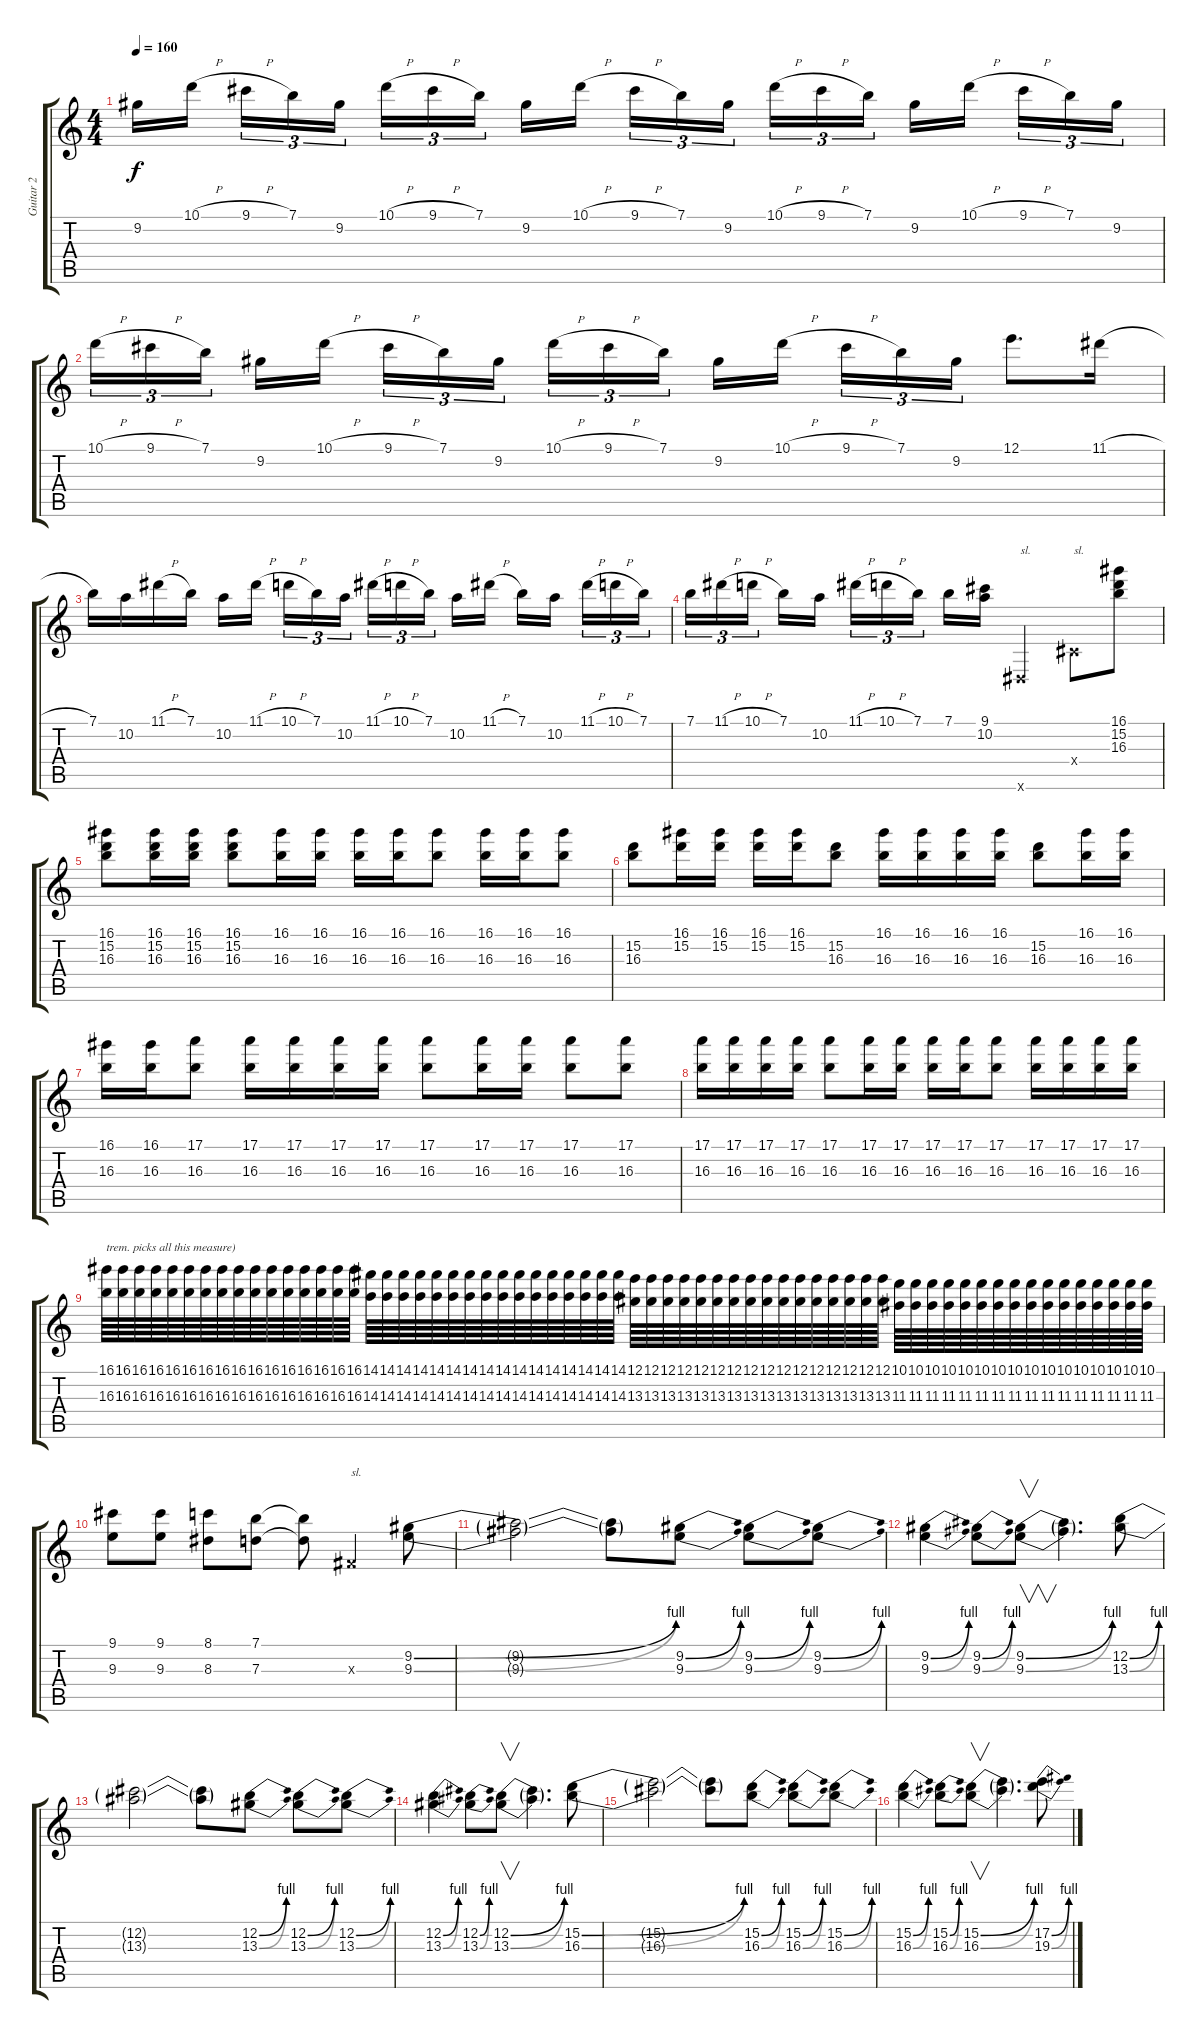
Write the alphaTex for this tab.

\track ("Guitar 2" "Guitar 2") {instrument distortionguitar}
\staff {score tabs}
\tuning (E4 B3 G3 D3 A2 E2) {hide}
\ts (4 4)
\tempo 160
\clef g2
\ks c
9.2.16{dy f} 10.1{h}.16 9.1{h}.16{tu (3 2)} 7.1.16{tu (3 2)} 9.2.16{tu (3 2)} 10.1{h}.16{tu (3 2)} 9.1{h}.16{tu (3 2)} 7.1.16{tu (3 2)} 9.2.16 10.1{h}.16 9.1{h}.16{tu (3 2)} 7.1.16{tu (3 2)} 9.2.16{tu (3 2)} 10.1{h}.16{tu (3 2)} 9.1{h}.16{tu (3 2)} 7.1.16{tu (3 2)} 9.2.16 10.1{h}.16 9.1{h}.16{tu (3 2)} 7.1.16{tu (3 2)} 9.2.16{tu (3 2)} |
10.1{h}.16{tu (3 2)} 9.1{h}.16{tu (3 2)} 7.1.16{tu (3 2)} 9.2.16 10.1{h}.16 9.1{h}.16{tu (3 2)} 7.1.16{tu (3 2)} 9.2.16{tu (3 2)} 10.1{h}.16{tu (3 2)} 9.1{h}.16{tu (3 2)} 7.1.16{tu (3 2)} 9.2.16 10.1{h}.16 9.1{h}.16{tu (3 2)} 7.1.16{tu (3 2)} 9.2.16{tu (3 2)} 12.1.8{d} 11.1{h}.16 |
7.1.16 10.2.16 11.1{h}.16 7.1.16 10.2.16 11.1{h}.16 10.1{h}.16{tu (3 2)} 7.1.16{tu (3 2)} 10.2.16{tu (3 2)} 11.1{h}.16{tu (3 2)} 10.1{h}.16{tu (3 2)} 7.1.16{tu (3 2)} 10.2.16 11.1{h}.16 7.1.16 10.2.16 11.1{h}.16{tu (3 2)} 10.1{h}.16{tu (3 2)} 7.1.16{tu (3 2)} |
7.1.16{tu (3 2)} 11.1{h}.16{tu (3 2)} 10.1{h}.16{tu (3 2)} 7.1.16 10.2.16 11.1{h}.16{tu (3 2)} 10.1{h}.16{tu (3 2)} 7.1.16{tu (3 2)} 7.1.16 (9.1 10.2).16 -1.6{x}.4{txt "sl."} -1.4{x}.8{txt "sl."} (16.1 15.2 16.3).8 |
(16.1 15.2 16.3).8 (16.1 15.2 16.3).16 (16.1 15.2 16.3).16 (16.1 15.2 16.3).8 (16.1 16.3).16 (16.1 16.3).16 (16.1 16.3).16 (16.1 16.3).16 (16.1 16.3).8 (16.1 16.3).16 (16.1 16.3).16 (16.1 16.3).8 |
(15.2 16.3).8 (16.1 15.2).16 (16.1 15.2).16 (16.1 15.2).16 (16.1 15.2).16 (15.2 16.3).8 (16.1 16.3).16 (16.1 16.3).16 (16.1 16.3).16 (16.1 16.3).16 (15.2 16.3).8 (16.1 16.3).16 (16.1 16.3).16 |
(16.1 16.3).16 (16.1 16.3).16 (17.1 16.3).8 (17.1 16.3).16 (17.1 16.3).16 (17.1 16.3).16 (17.1 16.3).16 (17.1 16.3).8 (17.1 16.3).16 (17.1 16.3).16 (17.1 16.3).8 (17.1 16.3).8 |
(17.1 16.3).16 (17.1 16.3).16 (17.1 16.3).16 (17.1 16.3).16 (17.1 16.3).8 (17.1 16.3).16 (17.1 16.3).16 (17.1 16.3).16 (17.1 16.3).16 (17.1 16.3).8 (17.1 16.3).16 (17.1 16.3).16 (17.1 16.3).16 (17.1 16.3).16 |
(16.1 16.3).64{txt "trem. picks all this measure)"} (16.1 16.3).64 (16.1 16.3).64 (16.1 16.3).64 (16.1 16.3).64 (16.1 16.3).64 (16.1 16.3).64 (16.1 16.3).64 (16.1 16.3).64 (16.1 16.3).64 (16.1 16.3).64 (16.1 16.3).64 (16.1 16.3).64 (16.1 16.3).64 (16.1 16.3).64 (16.1 16.3).64 (14.1 14.3).64 (14.1 14.3).64 (14.1 14.3).64 (14.1 14.3).64 (14.1 14.3).64 (14.1 14.3).64 (14.1 14.3).64 (14.1 14.3).64 (14.1 14.3).64 (14.1 14.3).64 (14.1 14.3).64 (14.1 14.3).64 (14.1 14.3).64 (14.1 14.3).64 (14.1 14.3).64 (14.1 14.3).64 (12.1 13.3).64 (12.1 13.3).64 (12.1 13.3).64 (12.1 13.3).64 (12.1 13.3).64 (12.1 13.3).64 (12.1 13.3).64 (12.1 13.3).64 (12.1 13.3).64 (12.1 13.3).64 (12.1 13.3).64 (12.1 13.3).64 (12.1 13.3).64 (12.1 13.3).64 (12.1 13.3).64 (12.1 13.3).64 (10.1 11.3).64 (10.1 11.3).64 (10.1 11.3).64 (10.1 11.3).64 (10.1 11.3).64 (10.1 11.3).64 (10.1 11.3).64 (10.1 11.3).64 (10.1 11.3).64 (10.1 11.3).64 (10.1 11.3).64 (10.1 11.3).64 (10.1 11.3).64 (10.1 11.3).64 (10.1 11.3).64 (10.1 11.3).64 |
(9.1 9.3).8 (9.1 9.3).8 (8.1 8.3).8 (7.1 7.3).8 (7.1{t} 7.3{t}).8 -1.3{x}.4{txt "sl."} (9.2{be (bend 0 0 60 4)} 9.3{be (bend 0 0 60 4)}).8 |
(9.2{t} 9.3{t}).2 (9.2{t} 9.3{t}).8 (9.2{be (bend 0 0 60 4)} 9.3{be (bend 0 0 60 4)}).8 (9.2{be (bend 0 0 60 4)} 9.3{be (bend 0 0 60 4)}).8 (9.2{be (bend 0 0 60 4)} 9.3{be (bend 0 0 60 4)}).8 |
(9.2{be (bend 0 0 60 4)} 9.3{be (bend 0 0 60 4)}).4 (9.2{be (bend 0 0 60 4)} 9.3{be (bend 0 0 60 4)}).8 (9.2{be (bend 0 0 60 4)} 9.3{be (bend 0 0 60 4)}).8{v} (9.2{t} 9.3{t}).4{d} (12.2{be (bend 0 0 60 4)} 13.3{be (bend 0 0 60 4)}).8 |
(12.2{t} 13.3{t}).2 (12.2{t} 13.3{t}).8 (12.2{be (bend 0 0 60 4)} 13.3{be (bend 0 0 60 4)}).8 (12.2{be (bend 0 0 60 4)} 13.3{be (bend 0 0 60 4)}).8 (12.2{be (bend 0 0 60 4)} 13.3{be (bend 0 0 60 4)}).8 |
(12.2{be (bend 0 0 60 4)} 13.3{be (bend 0 0 60 4)}).4 (12.2{be (bend 0 0 60 4)} 13.3{be (bend 0 0 60 4)}).8 (12.2{be (bend 0 0 60 4)} 13.3{be (bend 0 0 60 4)}).8{v} (12.2{t} 13.3{t}).4{d} (15.2{be (bend 0 0 60 4)} 16.3{be (bend 0 0 60 4)}).8 |
(15.2{t} 16.3{t}).2 (15.2{t} 16.3{t}).8 (15.2{be (bend 0 0 60 4)} 16.3{be (bend 0 0 60 4)}).8 (15.2{be (bend 0 0 60 4)} 16.3{be (bend 0 0 60 4)}).8 (15.2{be (bend 0 0 60 4)} 16.3{be (bend 0 0 60 4)}).8 |
(15.2{be (bend 0 0 60 4)} 16.3{be (bend 0 0 60 4)}).4 (15.2{be (bend 0 0 60 4)} 16.3{be (bend 0 0 60 4)}).8 (15.2{be (bend 0 0 60 4)} 16.3{be (bend 0 0 60 4)}).8{v} (15.2{t} 16.3{t}).4{d} (17.2{be (bend 0 0 60 4)} 19.3{be (bend 0 0 60 4)}).8
